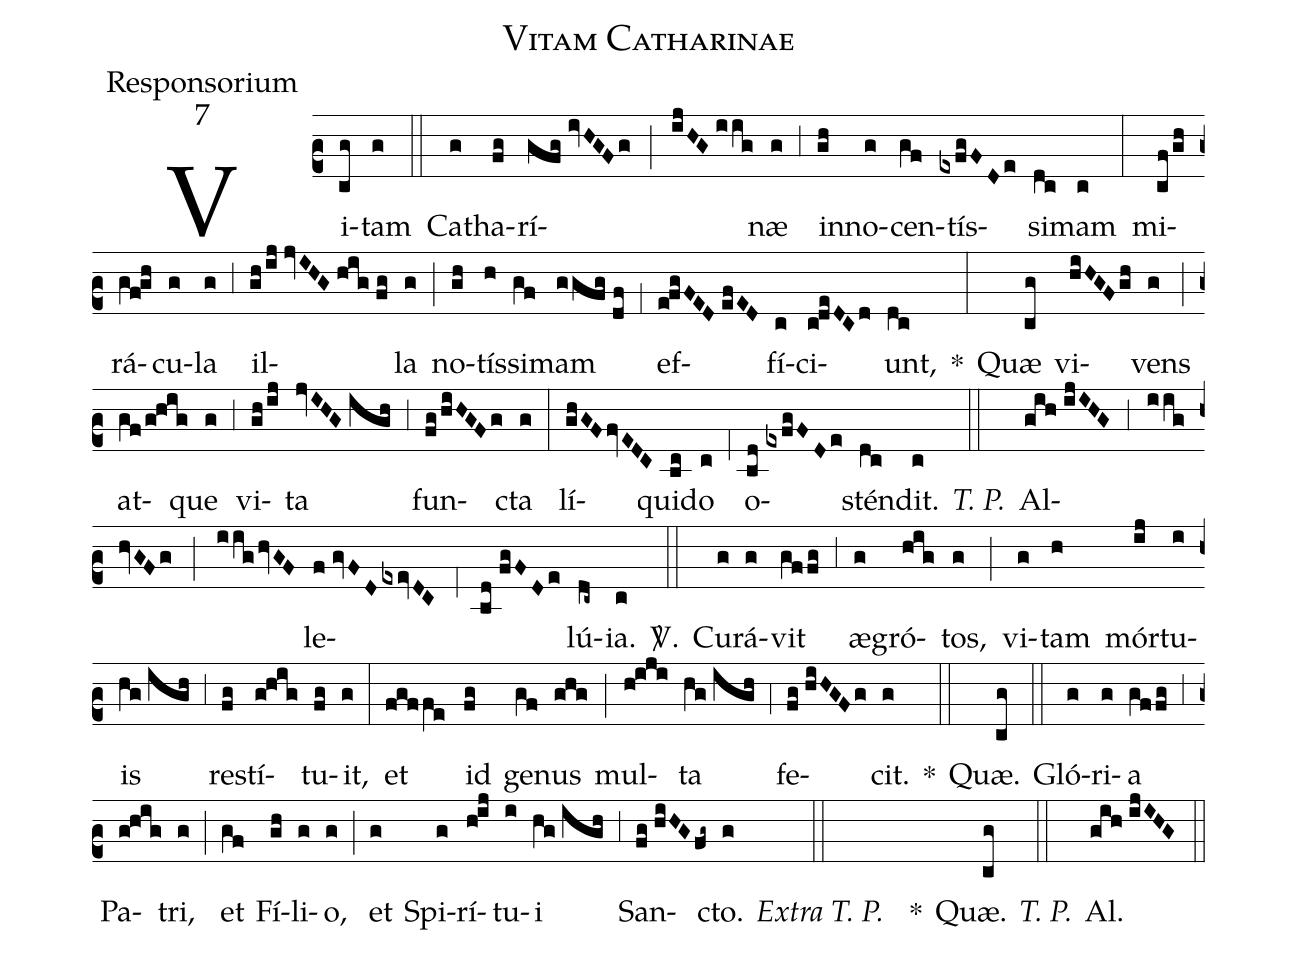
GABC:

name:Vitam Catharinae;
office-part:Responsorium;
mode:7;
%%
(c2) Vi(cg)tam(g) (::) Ca(g)tha(fg)rí(gfg//ivHGFg;ijHG//iig)næ(g) (;3) in(gh)no(g)cen(gf)tís(exfgFDe)si(dc)mam(c) (:) mi(cf/gh)rá(gf!gh)cu(g)la(g) (;3) il(gh/ij//jvIHG//hig//fg)la(g) (;) no(gh)tís(h)si(gf)mam(ggfg//df) (;1) ef(e!fgFED//efED)fí(c)ci(c!deDCd)unt,(dc) *(:) Quæ(cg) vi(hiHGFgh)vens(g) (;) at(gf/g!hig)que(g) (;3) vi(gh/ij)ta(jvIHG//igh) (;3) fun(fg/hiHGFg)cta(g) (:) lí(ghGF/fvEDC)qui(bc)do(c) (;2) o(bd//exfgFDe)stén(dc)dit.(c) <i>T. P.</i>(::) Al(gih//ijIHG;3iig/hvGFg;iig/hvGF)le(f//gvFD/exevDC;2bd//fgFDe)lú(dc~)ia.(c) <sp>V/</sp>.(::) Cu(g)rá(g)vit(gffg) (;3) æ(g)gró(hig)tos,(g) (;) vi(g)tam(h) mór(ij)tu(i)is(hg//igh) (;3) re(fg)stí(g!hig)tu(fg)it,(g) (:) et(fgffe) id(fg) ge(gf)nus(ghg) (;) mul(h!iji)ta(hg//igh) (;4) fe(fg//hiHGFg)cit.(g) *(::) Quæ.(cg) (::) Gló(g)ri(g)a(gffg) (;3) Pa(g!hig)tri,(g) (;) et(gf) Fí(gh)li(g)o,(g) (;) et(g) Spi(g)rí(h!ij)tu(i)i(hg//igh) (;3) San(fg//hiHGfg~)cto.(g) <i>Extra T. P.</i>(::) *() Quæ.(cg) <i>T. P.</i>(::) Al.(gih//ijIHG) (::)
